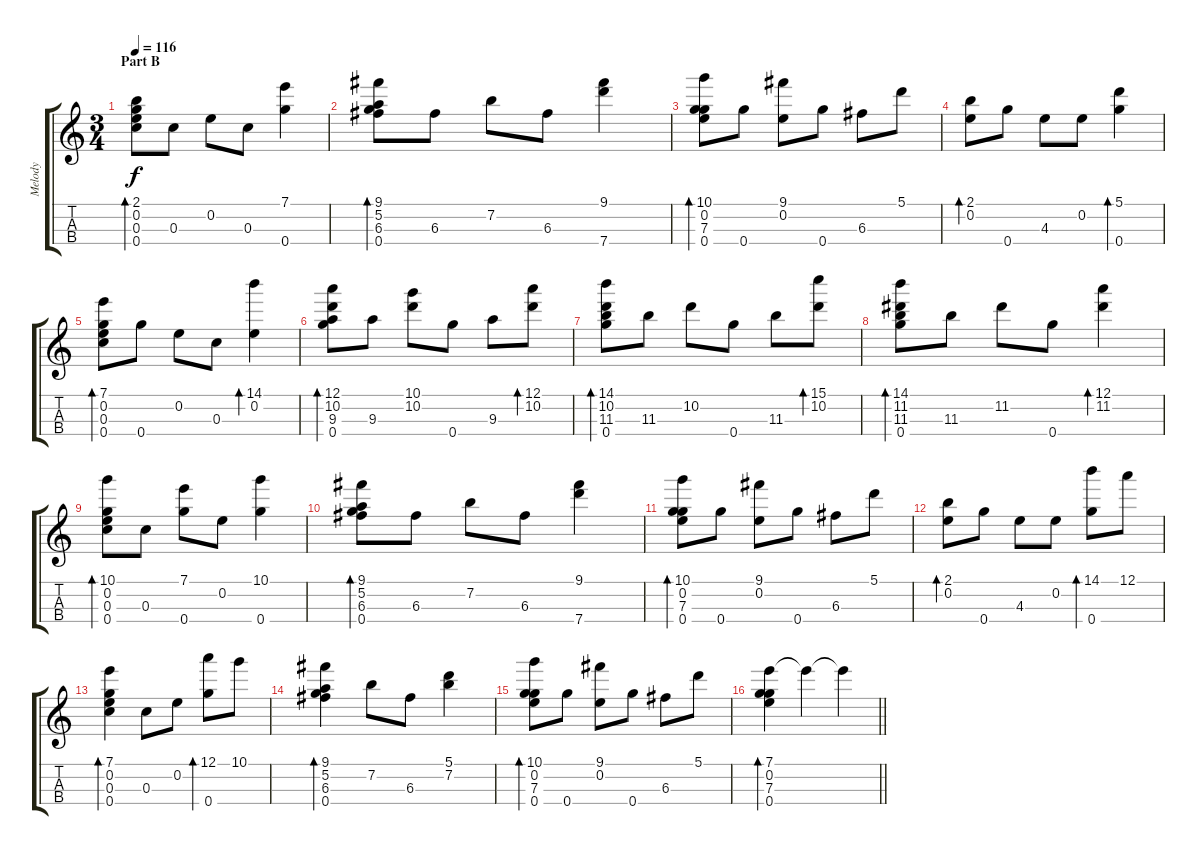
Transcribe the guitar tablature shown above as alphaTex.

\track ("Melody" "Melody") {instrument acousticguitarnylon}
\staff {score tabs}
\tuning (A4 E4 C4 G4) {hide}
\ts (3 4)
\section ("" "Part B")
\tempo 116
\clef g2
\ks c
(2.1 0.2 0.3 0.4).8{bd 60 dy f} 0.3.8 0.2.8 0.3.8 (7.1 0.4).4 |
(9.1 5.2 6.3 0.4).8{bd 60} 6.3.8 7.2.8 6.3.8 (9.1 7.4).4 |
(10.1 0.2 7.3 0.4).8{bd 60} 0.4.8 (9.1 0.2).8 0.4.8 6.3.8 5.1.8 |
(2.1 0.2).8{bd 60} 0.4.8 4.3.8 0.2.8 (5.1 0.4).4{bd 60} |
(7.1 0.2 0.3 0.4).8{bd 60} 0.4.8 0.2.8 0.3.8 (14.1 0.2).4{bd 60} |
(12.1 10.2 9.3 0.4).8{bd 60} 9.3.8 (10.1 10.2).8 0.4.8 9.3.8 (12.1 10.2).8{bd 60} |
(14.1 10.2 11.3 0.4).8{bd 60} 11.3.8 10.2.8 0.4.8 11.3.8 (15.1 10.2).8{bd 60} |
(14.1 11.2 11.3 0.4).8{bd 60} 11.3.8 11.2.8 0.4.8 (12.1 11.2).4{bd 60} |
(10.1 0.2 0.3 0.4).8{bd 60} 0.3.8 (7.1 0.4).8 0.2.8 (10.1 0.4).4 |
(9.1 5.2 6.3 0.4).8{bd 60} 6.3.8 7.2.8 6.3.8 (9.1 7.4).4 |
(10.1 0.2 7.3 0.4).8{bd 60} 0.4.8 (9.1 0.2).8 0.4.8 6.3.8 5.1.8 |
(2.1 0.2).8{bd 60} 0.4.8 4.3.8 0.2.8 (14.1 0.4).8{bd 60} 12.1.8 |
(7.1 0.2 0.3 0.4).4{bd 60} 0.3.8 0.2.8 (12.1 0.4).8{bd 60} 10.1.8 |
(9.1 5.2 6.3 0.4).4{bd 60} 7.2.8 6.3.8 (5.1 7.2).4 |
(10.1 0.2 7.3 0.4).8{bd 60} 0.4.8 (9.1 0.2).8 0.4.8 6.3.8 5.1.8 |
\barLineRight lightlight
(7.1 0.2 7.3 0.4).4{bd 60} 7.1{t}.4 7.1{t}.4
